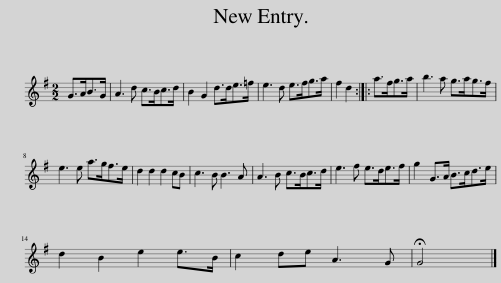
X:1
L:1/8
M:2/2
I:linebreak $
K:G
V:1 treble
V:1
 G>AB>G | A3 d c>Bc>d | B2 G2 d>de>=f | e3 d e>fg>a | f2 d2 :: %5
 a>fg>a | b3 a g>ag>f |$ e3 e a>gf>e | d2 d2 d2 cB | c3 B B3 A | %10
 A3 B c>Bc>d | e3 f e>de>f | g2 G>A B>cd>e |$ d2 B2 e2 e>B | c2 de A3 G | %15
 !fermata!G4 |] %16
